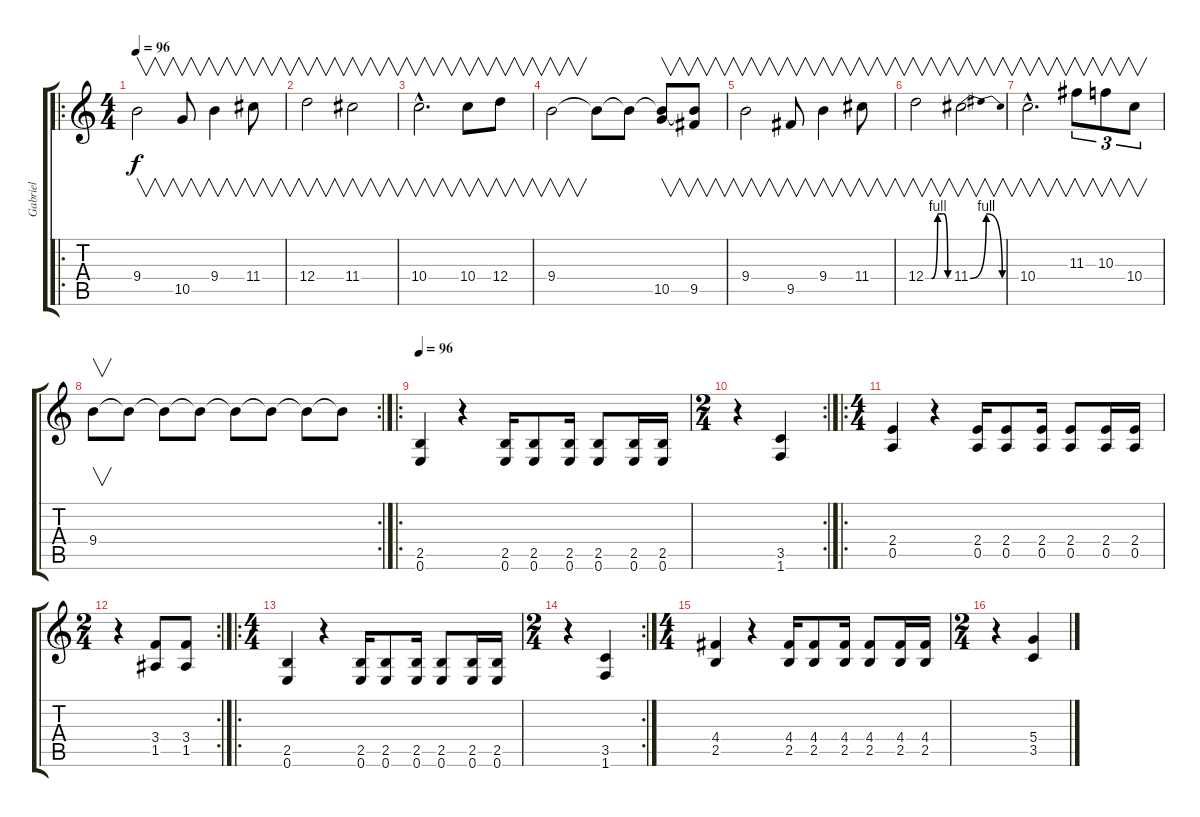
\track ("Gabriel" "Gabriel") {instrument overdrivenguitar}
\staff {score tabs}
\tuning (E4 B3 G3 D3 A2 E2) {hide}
\ro
\ts (4 4)
\tempo 96
\clef g2
\ks c
9.4.2{v dy f} 10.5.8{v} 9.4.4{v} 11.4.8{v} |
12.4.2{v} 11.4.2{v} |
10.4{hac}.2{v d} 10.4.8{v} 12.4.8{v} |
9.4.2{v} 9.4{t}.8 9.4{t}.8 (9.4{t} 10.5).8{v} (9.4{t} 9.5).8{v} |
9.4.2{v} 9.5.8{v} 9.4.4{v} 11.4.8{v} |
12.4{be (custom 0 0 15 0 30 4 45 4 55 0 60 0)}.2{v} 11.4{be (bendrelease 0 0 15 4 30 4 60 0)}.2{v} |
10.4{hac}.2{v d} 11.3.8{v tu (3 2)} 10.3.8{v tu (3 2)} 10.4.8{v tu (3 2)} |
\rc 2
9.4.8{v} 9.4{t}.8 9.4{t}.8 9.4{t}.8 9.4{t}.8 9.4{t}.8 9.4{t}.8 9.4{t}.8 |
\ro
\tempo 96
(2.5 0.6).4 r.4 (2.5 0.6).16 (2.5 0.6).8 (2.5 0.6).16 (2.5 0.6).8 (2.5 0.6).16 (2.5 0.6).16 |
\rc 2
\ts (2 4)
r.4 (3.5 1.6).4 |
\ro
\ts (4 4)
(2.4 0.5).4 r.4 (2.4 0.5).16 (2.4 0.5).8 (2.4 0.5).16 (2.4 0.5).8 (2.4 0.5).16 (2.4 0.5).16 |
\rc 2
\ts (2 4)
r.4 (3.4 1.5).8 (3.4 1.5).8 |
\ro
\ts (4 4)
(2.5 0.6).4 r.4 (2.5 0.6).16 (2.5 0.6).8 (2.5 0.6).16 (2.5 0.6).8 (2.5 0.6).16 (2.5 0.6).16 |
\rc 2
\ts (2 4)
r.4 (3.5 1.6).4 |
\ts (4 4)
(4.4 2.5).4 r.4 (4.4 2.5).16 (4.4 2.5).8 (4.4 2.5).16 (4.4 2.5).8 (4.4 2.5).16 (4.4 2.5).16 |
\ts (2 4)
r.4 (5.4 3.5).4
